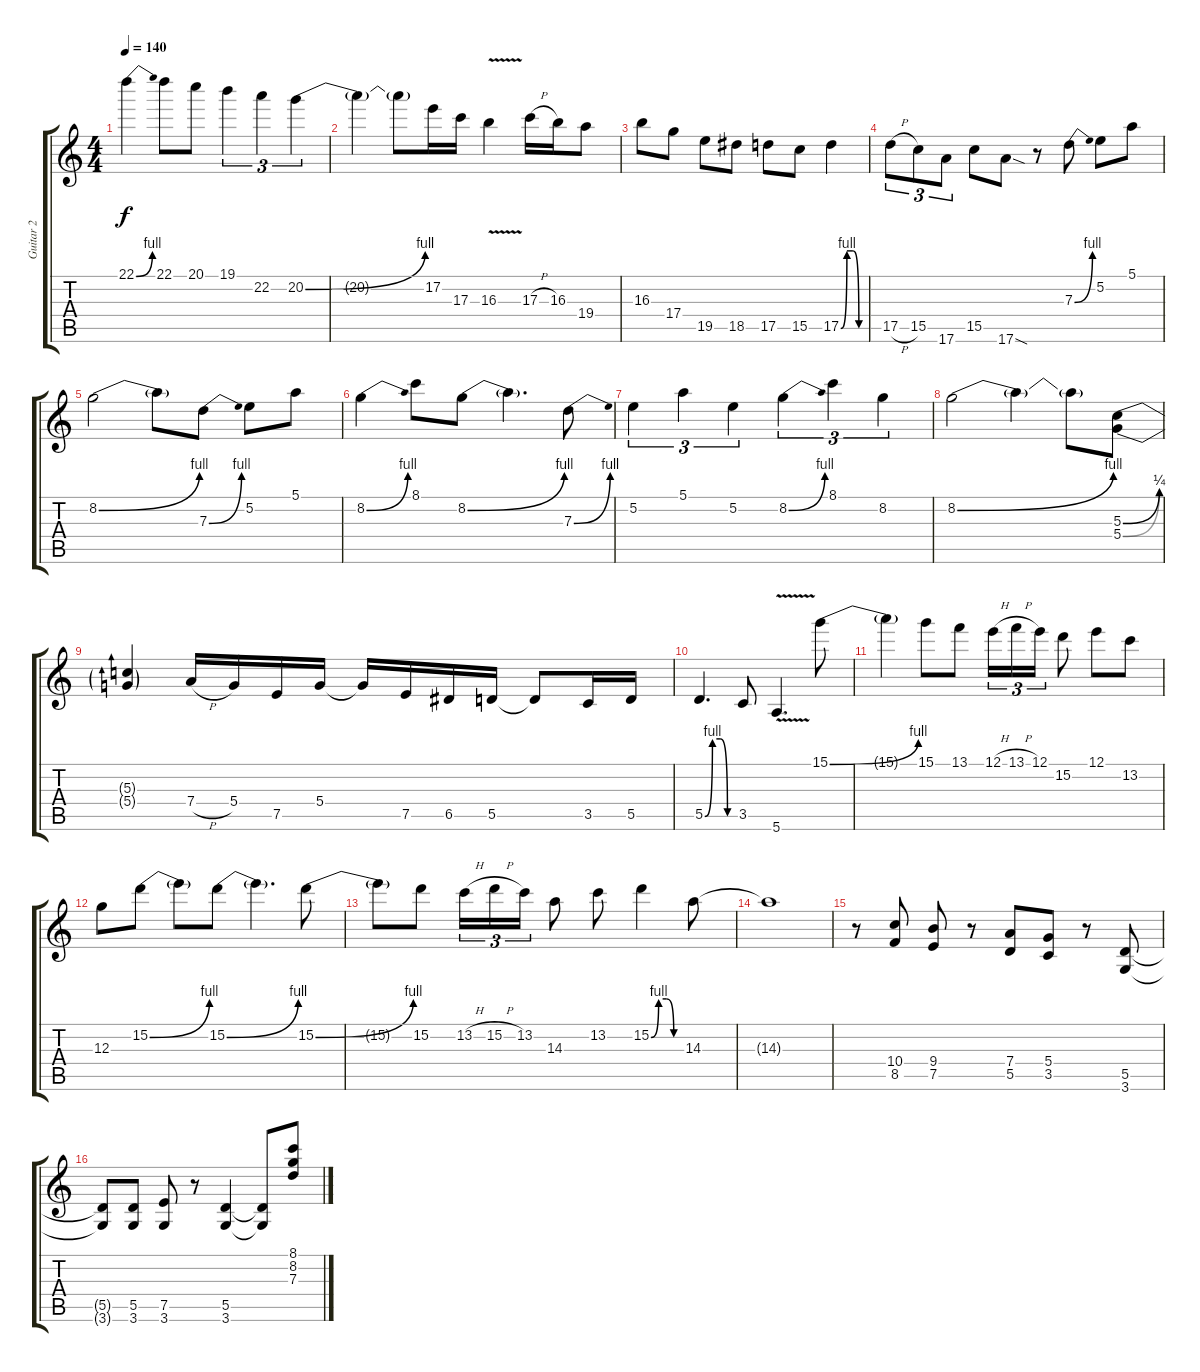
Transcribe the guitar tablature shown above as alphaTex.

\track ("Guitar 2" "Guitar 2") {instrument distortionguitar}
\staff {score tabs}
\tuning (E4 B3 G3 D3 A2 E2) {hide}
\ts (4 4)
\tempo 140
\clef g2
\ks c
22.1{be (bend 0 0 60 4)}.4{dy f} 22.1.8 20.1.8 19.1.4{tu (3 2)} 22.2.4{tu (3 2)} 20.2{be (bend 0 0 60 4)}.4{tu (3 2)} |
20.2{t}.4 20.2{t}.8 17.2.16 17.3.16 16.3{v}.4 17.3{h}.16 16.3.16 19.4.8 |
16.3.8 17.4.8 19.5.8 18.5.8 17.5.8 15.5.8 17.5{be (custom 0 0 15 4 30 4 45 0 60 0)}.4 |
17.5{h}.8{tu (3 2)} 15.5.8{tu (3 2)} 17.6.8{tu (3 2)} 15.5.8 17.6{sod}.8 r.8 7.3{be (bend 0 0 60 4)}.8 5.2.8 5.1.8 |
8.2{be (bend 0 0 60 4)}.2 8.2{t}.8 7.3{be (bend 0 0 60 4)}.8 5.2.8 5.1.8 |
8.2{be (bend 0 0 60 4)}.4 8.1.8 8.2{be (bend 0 0 60 4)}.8 8.2{t}.4{d} 7.3{be (bend 0 0 60 4)}.8 |
5.2.4{tu (3 2)} 5.1.4{tu (3 2)} 5.2.4{tu (3 2)} 8.2{be (bend 0 0 60 4)}.4{tu (3 2)} 8.1.4{tu (3 2)} 8.2.4{tu (3 2)} |
8.2{be (bend 0 0 60 4)}.2 8.2{t}.4 8.2{t}.8 (5.3{be (bend 0 0 60 1)} 5.4{be (bend 0 0 60 1)}).8 |
(5.3{t} 5.4{t}).4 7.4{h}.16 5.4.16 7.5.16 5.4.16 5.4{t}.16 7.5.16 6.5.16 5.5.16 5.5{t}.8 3.5.16 5.5.16 |
5.5{be (custom 0 0 15 4 30 4 45 0 60 0)}.4{d} 3.5.8 5.6{v}.4{d} 15.1{be (bend 0 0 60 4)}.8 |
15.1{t}.4 15.1.8 13.1.8 12.1{h}.16{tu (3 2)} 13.1{h}.16{tu (3 2)} 12.1.16{tu (3 2)} 15.2.8 12.1.8 13.2.8 |
12.3.8 15.2{be (bend 0 0 60 4)}.8 15.2{t}.8 15.2{be (bend 0 0 60 4)}.8 15.2{t}.4{d} 15.2{be (bend 0 0 60 4)}.8 |
15.2{t}.8 15.2.8 13.2{h}.16{tu (3 2)} 15.2{h}.16{tu (3 2)} 13.2.16{tu (3 2)} 14.3.8 13.2.8 15.2{be (custom 0 0 15 4 30 4 45 0 60 0)}.4 14.3.8 |
14.3{t}.1 |
r.8 (10.4 8.5).8 (9.4 7.5).8 r.8 (7.4 5.5).8 (5.4 3.5).8 r.8 (5.5 3.6).8 |
(5.5{t} 3.6{t}).8 (5.5 3.6).8 (7.5 3.6).8 r.8 (5.5 3.6).4 (5.5{t} 3.6{t}).8 (8.1 8.2 7.3).8
